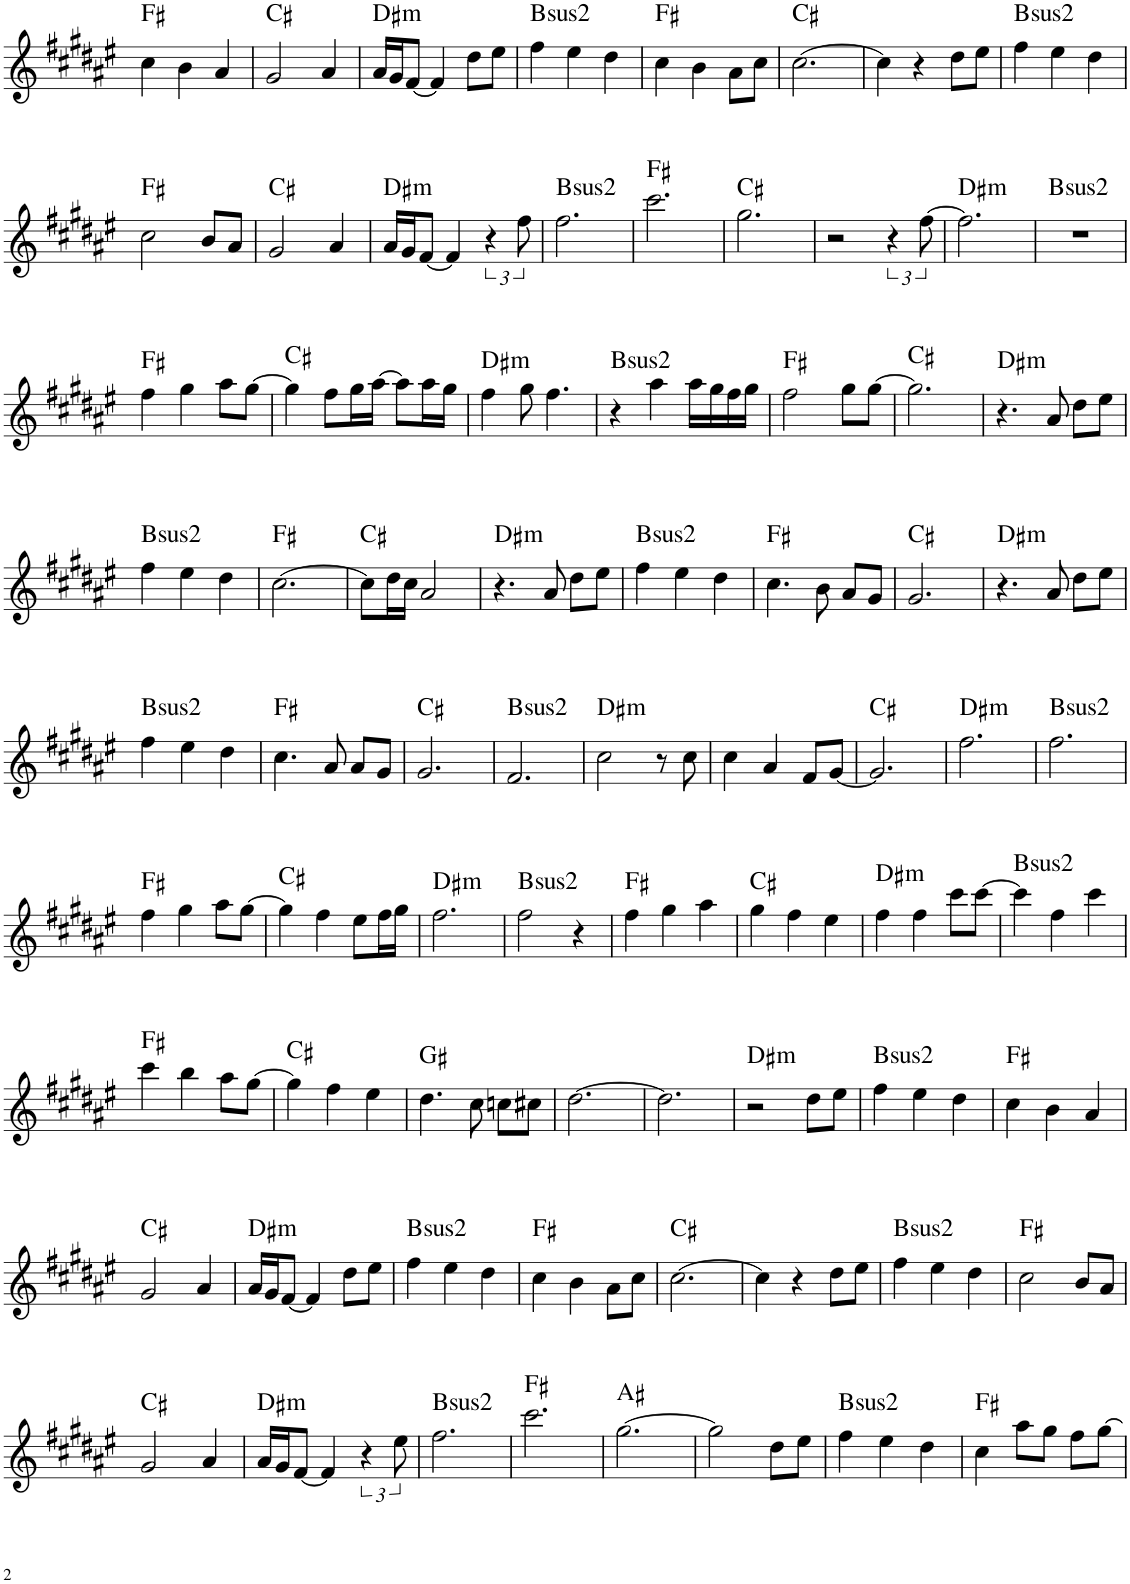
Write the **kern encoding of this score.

**kern	**harte
*part1	*part1
*staff1	*
*I"Piano	*
*I'Pno.	*
!!LO:PB:g=z
*clefG2	*
*k[f#c#g#d#a#e#]	*
*M3/4	*
=63	=63
4cc#\	F#:maj
4b\	.
4a#/	.
=64	=64
2g#/	C#:maj
4a#/	.
=65	=65
!	!LO:H:kt=m
16a#/LL	D#:min
16g#/J	.
[8f#/J	.
4f#/]	.
8dd#\L	.
8ee#\J	.
=66	=66
!	!LO:H:kt=2
4ff#\	B:(1,2,5)
4ee#\	.
4dd#\	.
=67	=67
4cc#\	F#:maj
4b\	.
8a#\L	.
8cc#\J	.
=68	=68
[2.cc#\	C#:maj
=69	=69
4cc#\]	.
4r	.
8dd#\L	.
8ee#\J	.
=70	=70
!	!LO:H:kt=2
4ff#\	B:(1,2,5)
4ee#\	.
4dd#\	.
!!LO:LB:g=z
=71	=71
2cc#\	F#:maj
8b/L	.
8a#/J	.
=72	=72
2g#/	C#:maj
4a#/	.
=73	=73
!	!LO:H:kt=m
16a#/LL	D#:min
16g#/J	.
[8f#/J	.
4f#/]	.
6r	.
12ff#\	.
=74	=74
!	!LO:H:kt=2
2.ff#\	B:(1,2,5)
=75	=75
2.ccc#\	F#:maj
=76	=76
2.gg#\	C#:maj
=77	=77
2r	.
6r	.
[12ff#\	.
=78	=78
!	!LO:H:kt=m
2.ff#\]	D#:min
=79	=79
!	!LO:H:kt=2
2.r	B:(1,2,5)
!!LO:LB:g=z
=80	=80
4ff#\	F#:maj
4gg#\	.
8aa#\L	.
[8gg#\J	.
=81	=81
4gg#\]	C#:maj
8ff#\L	.
16gg#\L	.
[16aa#\JJ	.
8aa#\L]	.
16aa#\L	.
16gg#\JJ	.
=82	=82
!	!LO:H:kt=m
4ff#\	D#:min
8gg#\	.
4.ff#\	.
=83	=83
!	!LO:H:kt=2
4r	B:(1,2,5)
4aa#\	.
16aa#\LL	.
16gg#\	.
16ff#\	.
16gg#\JJ	.
=84	=84
2ff#\	F#:maj
8gg#\L	.
[8gg#\J	.
=85	=85
2.gg#\]	C#:maj
=86	=86
!	!LO:H:kt=m
4.r	D#:min
8a#/	.
8dd#\L	.
8ee#\J	.
!!LO:LB:g=z
=87	=87
!	!LO:H:kt=2
4ff#\	B:(1,2,5)
4ee#\	.
4dd#\	.
=88	=88
[2.cc#\	F#:maj
=89	=89
8cc#\L]	C#:maj
16dd#\L	.
16cc#\JJ	.
2a#/	.
=90	=90
!	!LO:H:kt=m
4.r	D#:min
8a#/	.
8dd#\L	.
8ee#\J	.
=91	=91
!	!LO:H:kt=2
4ff#\	B:(1,2,5)
4ee#\	.
4dd#\	.
=92	=92
4.cc#\	F#:maj
8b\	.
8a#/L	.
8g#/J	.
=93	=93
2.g#/	C#:maj
=94	=94
!	!LO:H:kt=m
4.r	D#:min
8a#/	.
8dd#\L	.
8ee#\J	.
!!LO:LB:g=z
=95	=95
!	!LO:H:kt=2
4ff#\	B:(1,2,5)
4ee#\	.
4dd#\	.
=96	=96
4.cc#\	F#:maj
8a#/	.
8a#/L	.
8g#/J	.
=97	=97
2.g#/	C#:maj
=98	=98
!	!LO:H:kt=2
2.f#/	B:(1,2,5)
=99	=99
!	!LO:H:kt=m
2cc#\	D#:min
8r	.
8cc#\	.
=100	=100
4cc#\	.
4a#/	.
8f#/L	.
[8g#/J	.
=101	=101
2.g#/]	C#:maj
=102	=102
!	!LO:H:kt=m
2.ff#\	D#:min
=103	=103
!	!LO:H:kt=2
2.ff#\	B:(1,2,5)
!!LO:LB:g=z
=104	=104
4ff#\	F#:maj
4gg#\	.
8aa#\L	.
[8gg#\J	.
=105	=105
4gg#\]	C#:maj
4ff#\	.
8ee#\L	.
16ff#\L	.
16gg#\JJ	.
=106	=106
!	!LO:H:kt=m
2.ff#\	D#:min
=107	=107
!	!LO:H:kt=2
2ff#\	B:(1,2,5)
4r	.
=108	=108
4ff#\	F#:maj
4gg#\	.
4aa#\	.
=109	=109
4gg#\	C#:maj
4ff#\	.
4ee#\	.
=110	=110
!	!LO:H:kt=m
4ff#\	D#:min
4ff#\	.
8ccc#\L	.
[8ccc#\J	.
=111	=111
!	!LO:H:kt=2
4ccc#\]	B:(1,2,5)
4ff#\	.
4ccc#\	.
!!LO:LB:g=z
=112	=112
4ccc#\	F#:maj
4bb\	.
8aa#\L	.
[8gg#\J	.
=113	=113
4gg#\]	C#:maj
4ff#\	.
4ee#\	.
=114	=114
4.dd#\	G#:maj
8cc#\	.
8ccn\L	.
8cc#X\J	.
=115	=115
[2.dd#\	.
=116	=116
2.dd#\]	.
=117	=117
!	!LO:H:kt=m
2r	D#:min
8dd#\L	.
8ee#\J	.
=118	=118
!	!LO:H:kt=2
4ff#\	B:(1,2,5)
4ee#\	.
4dd#\	.
=119	=119
4cc#\	F#:maj
4b\	.
4a#/	.
!!LO:LB:g=z
=120	=120
2g#/	C#:maj
4a#/	.
=121	=121
!	!LO:H:kt=m
16a#/LL	D#:min
16g#/J	.
[8f#/J	.
4f#/]	.
8dd#\L	.
8ee#\J	.
=122	=122
!	!LO:H:kt=2
4ff#\	B:(1,2,5)
4ee#\	.
4dd#\	.
=123	=123
4cc#\	F#:maj
4b\	.
8a#\L	.
8cc#\J	.
=124	=124
[2.cc#\	C#:maj
=125	=125
4cc#\]	.
4r	.
8dd#\L	.
8ee#\J	.
=126	=126
!	!LO:H:kt=2
4ff#\	B:(1,2,5)
4ee#\	.
4dd#\	.
=127	=127
2cc#\	F#:maj
8b/L	.
8a#/J	.
!!LO:LB:g=z
=128	=128
2g#/	C#:maj
4a#/	.
=129	=129
!	!LO:H:kt=m
16a#/LL	D#:min
16g#/J	.
[8f#/J	.
4f#/]	.
6r	.
12ee#\	.
=130	=130
!	!LO:H:kt=2
2.ff#\	B:(1,2,5)
=131	=131
2.ccc#\	F#:maj
=132	=132
[2.gg#\	A#:maj
=133	=133
2gg#\]	.
8dd#\L	.
8ee#\J	.
=134	=134
!	!LO:H:kt=2
4ff#\	B:(1,2,5)
4ee#\	.
4dd#\	.
=135	=135
4cc#\	F#:maj
8aa#\L	.
8gg#\J	.
8ff#\L	.
[8gg#\J	.
=	=
*-	*-
